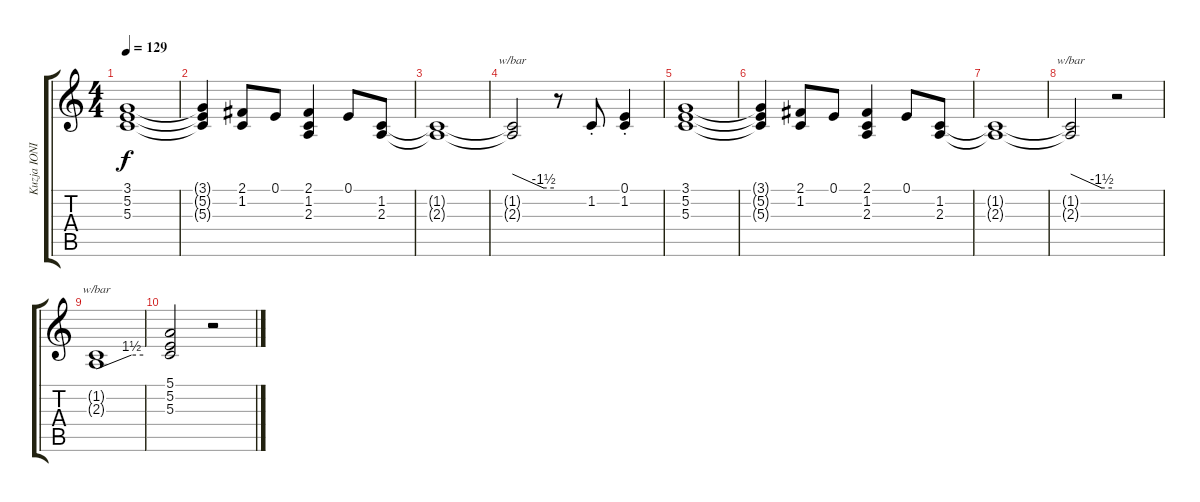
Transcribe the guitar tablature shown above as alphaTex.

\track ("Kuzja IONIKA" "Kuzja IONI") {instrument reedorgan}
\staff {score tabs}
\tuning (E4 B3 G3 D3 A2 E2) {hide}
\ts (4 4)
\tempo 129
\clef g2
\ks c
(3.1 5.2 5.3).1{dy f} |
(3.1{t} 5.2{t} 5.3{t}).4 (2.1 1.2).8 0.1.8 (2.1 1.2 2.3).4 0.1.8 (1.2 2.3).8 |
(1.2{t} 2.3{t}).1 |
(1.2{t} 2.3{t}).2{tbe (custom default 0 0 45 -6 60 -6)} r.8 1.2{st}.8 (0.1{st} 1.2).4 |
(3.1 5.2 5.3).1 |
(3.1{t} 5.2{t} 5.3{t}).4 (2.1 1.2).8 0.1.8 (2.1 1.2 2.3).4 0.1.8 (1.2 2.3).8 |
(1.2{t} 2.3{t}).1 |
(1.2{t} 2.3{t}).2{tbe (custom default 0 0 45 -6 60 -6)} r.2 |
(1.2{t} 2.3{t}).1{tbe (custom default 0 0 45 6 60 6)} |
(5.1 5.2 5.3).2 r.2
